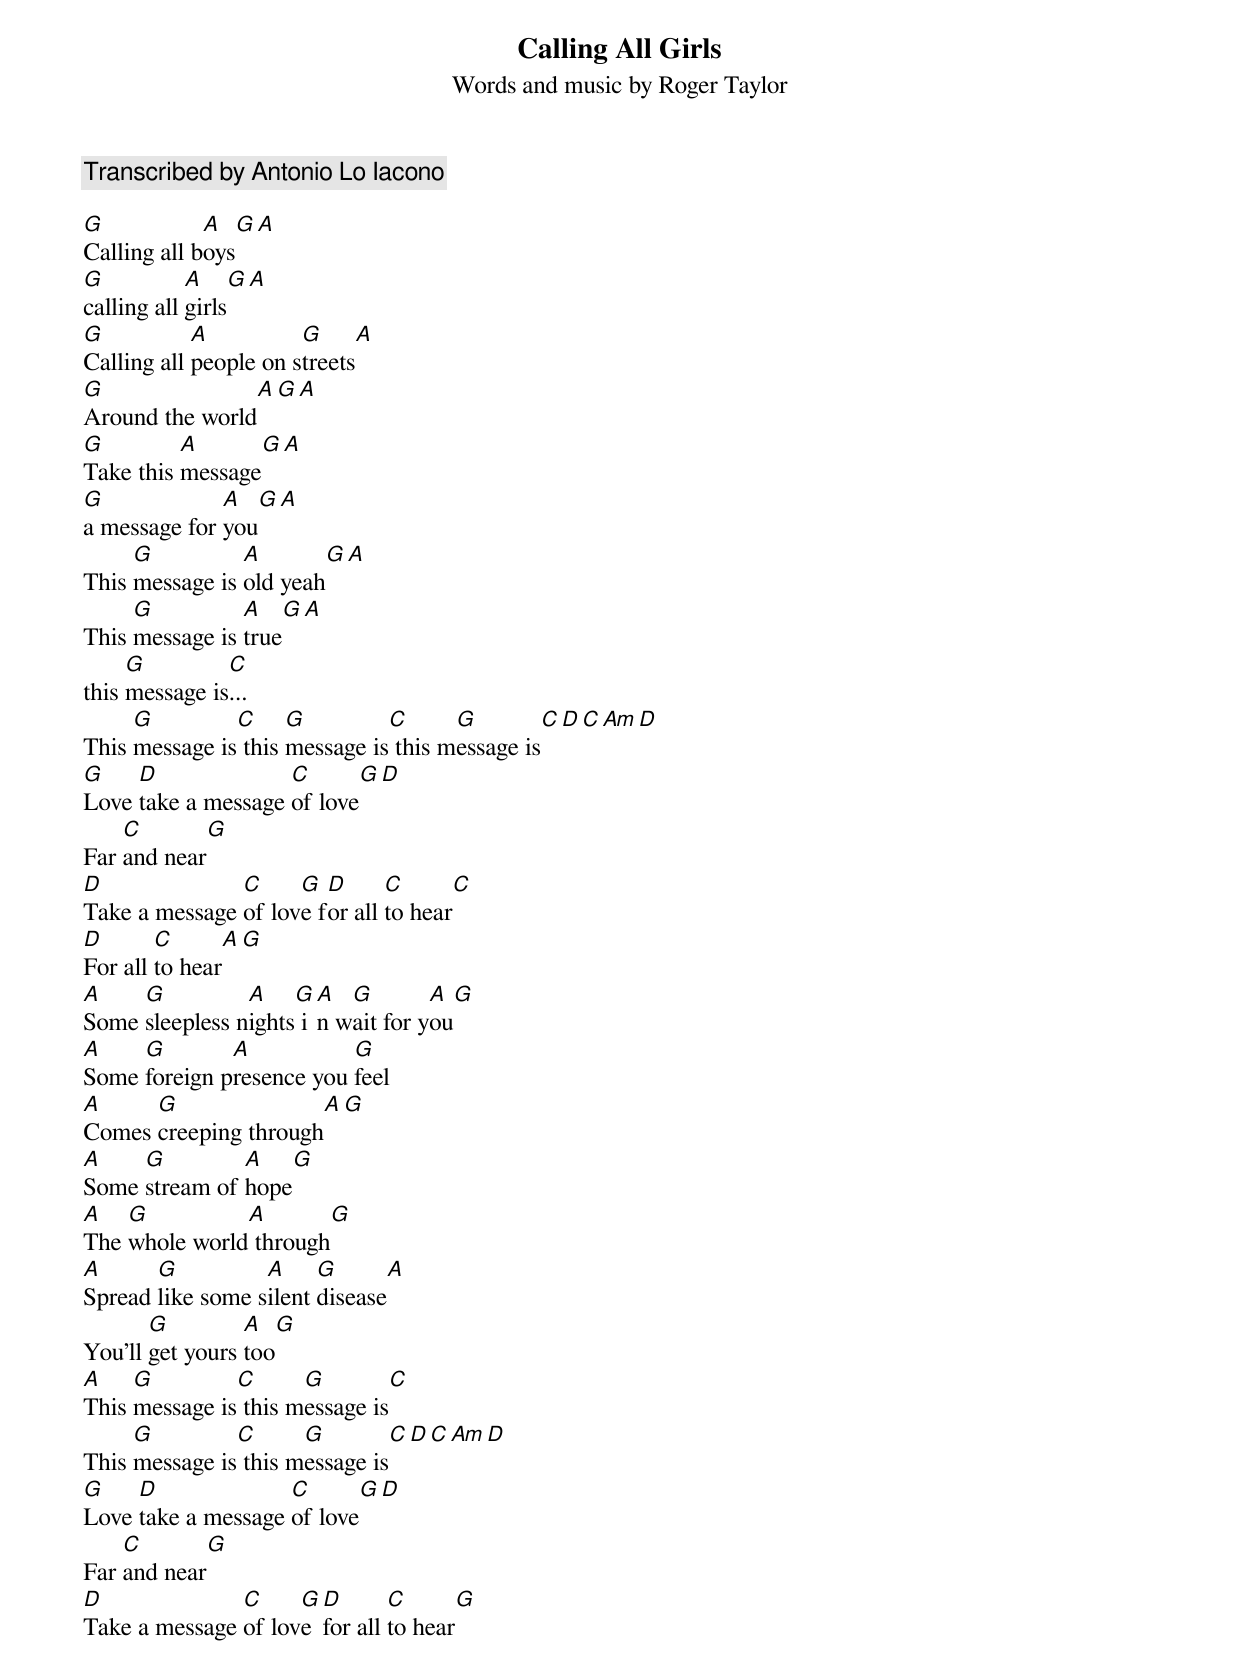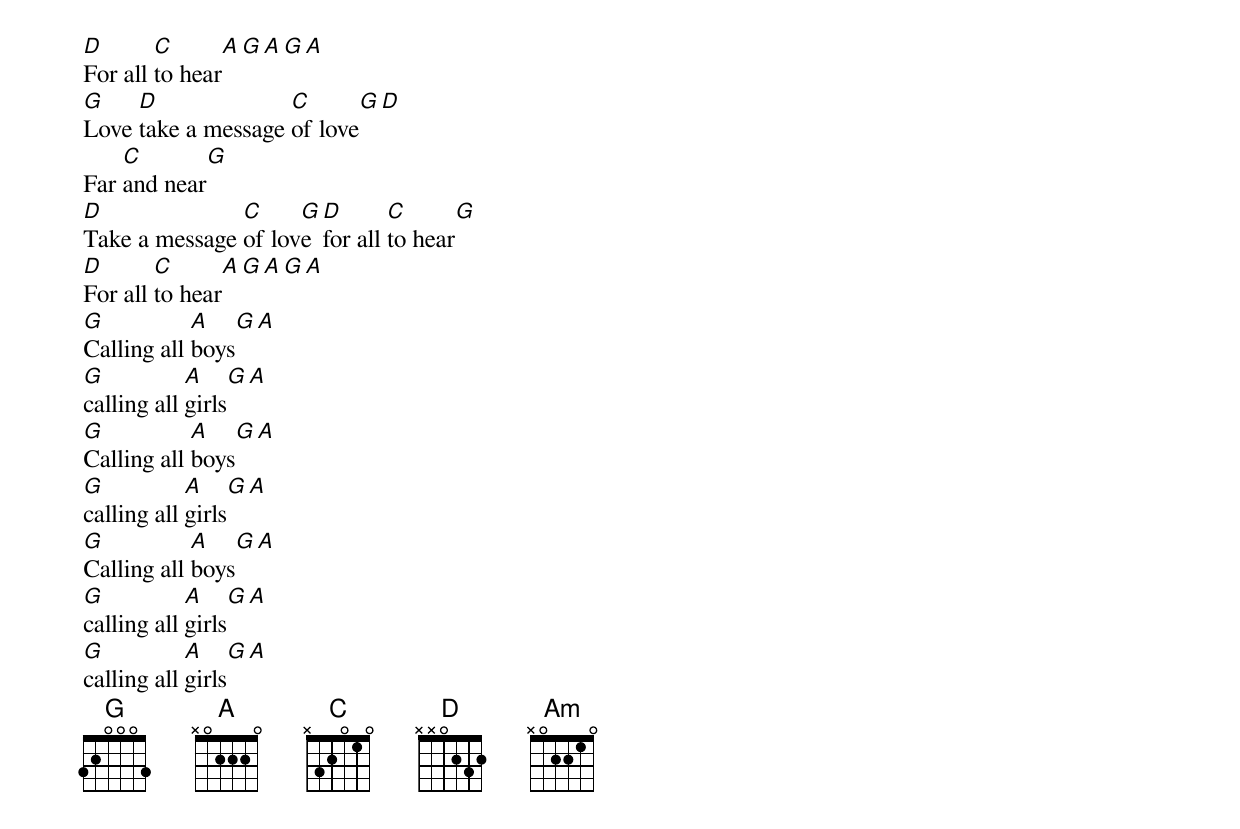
Calling All Girls
Words and music by Roger Taylor

Transcribed by Antonio Lo Iacono

G            A   G A
Calling all boys
G           A    G A
calling all girls
G           A          G     A
Calling all people on streets
G               A G A
Around the world
G         A      G A
Take this message
G             A  G A
a message for you
     G          A       G A
This message is old yeah
     G          A    G A
This message is true
     G         C
this message is...
     G         C     G         C      G        C D C Am D
This message is this message is this message is
G    D              C      G D
Love take a message of love
    C       G
Far and near
D              C     G  D      C      C
Take a message of love for all to hear
D       C      A G
For all to hear
A    G          A    G A  G        A  G
Some sleepless nights in wait for you
A    G        A           G
Some foreign presence you feel
A     G               A G
Comes creeping through
A    G         A   G
Some stream of hope
A   G          A       G
The whole world through
A      G          A     G      A
Spread like some silent disease
       G         A  G
You'll get yours too
A    G         C      G        C
This message is this message is
     G         C      G        C D C Am D
This message is this message is
G    D              C      G D
Love take a message of love
    C       G
Far and near
D              C     G D       C      G
Take a message of love for all to hear
D       C      A G A G A
For all to hear
G    D              C      G D
Love take a message of love
    C       G
Far and near
D              C     G D       C      G
Take a message of love for all to hear
D       C      A G A G A
For all to hear
G           A   G A
Calling all boys
G           A    G A
calling all girls
G           A   G A
Calling all boys
G           A    G A
calling all girls
G           A   G A
Calling all boys
G           A    G A
calling all girls
G           A    G A
calling all girls
